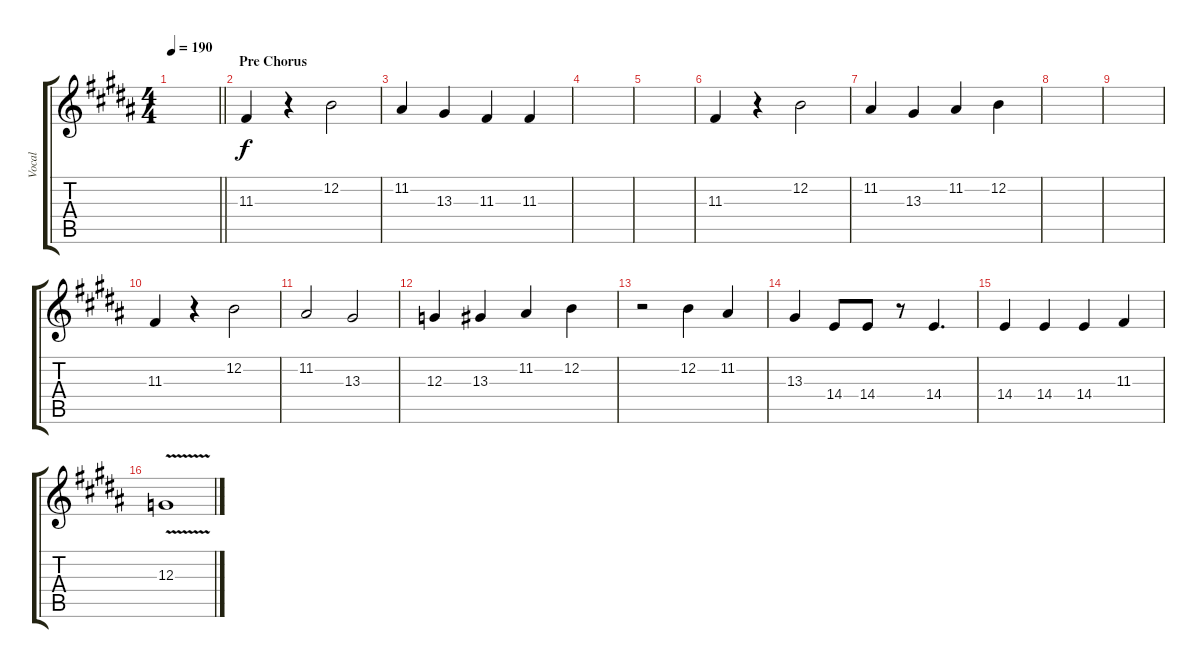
\track ("Vocal" "Vocal") {instrument brasssection}
\staff {score tabs}
\tuning (E4 B3 G3 D3 A2 E2) {hide}
\ts (4 4)
\tempo 190
\clef g2
\barLineRight lightlight
\ks b
|
\section ("" "Pre Chorus")
11.3.4 r.4 12.2.2 |
11.2.4 13.3.4 11.3.4 11.3.4 |
|
|
11.3.4 r.4 12.2.2 |
11.2.4 13.3.4 11.2.4 12.2.4 |
|
|
11.3.4 r.4 12.2.2 |
11.2.2 13.3.2 |
12.3.4 13.3.4 11.2.4 12.2.4 |
r.2 12.2.4 11.2.4 |
13.3.4 14.4.8 14.4.8 r.8 14.4.4{d} |
14.4.4 14.4.4 14.4.4 11.3.4 |
12.3{v}.1
